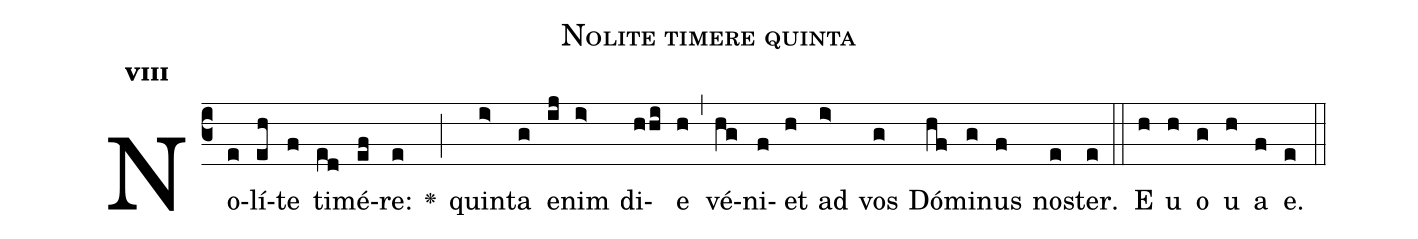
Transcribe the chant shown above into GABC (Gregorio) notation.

name:Nolite timere quinta;
office-part:Antiphona;
mode:8;
%%
initial-style: 1;
name: Nolite timere quinta
book: Antiphonae & Responsoria/Tomus I, p. 70;
occasion: Die 21 Dec;
office-part: Laudes Ant E;
user-notes: ;
commentary: ;
annotation: 8g;
centering-scheme: english;
fontsize: 12;
font: OFLSortsMillGoudy;
height: 11;
width: 4.5;
%%
(c3)No(e)lí(eh)te(f) ti(ed)mé(ef)re:(e) <v>\greheightstar</v>(;) quin(i>)ta(g) e(ij)nim(i>) di(hhi)e(h) (,) vé(hg)ni(f)et(h) ad(i>) vos(g) Dó(hf)mi(g)nus(f) no(e)ster.(e) (::)
E(h) u(h) o(g) u(h) a(f) e.(e) (::)
